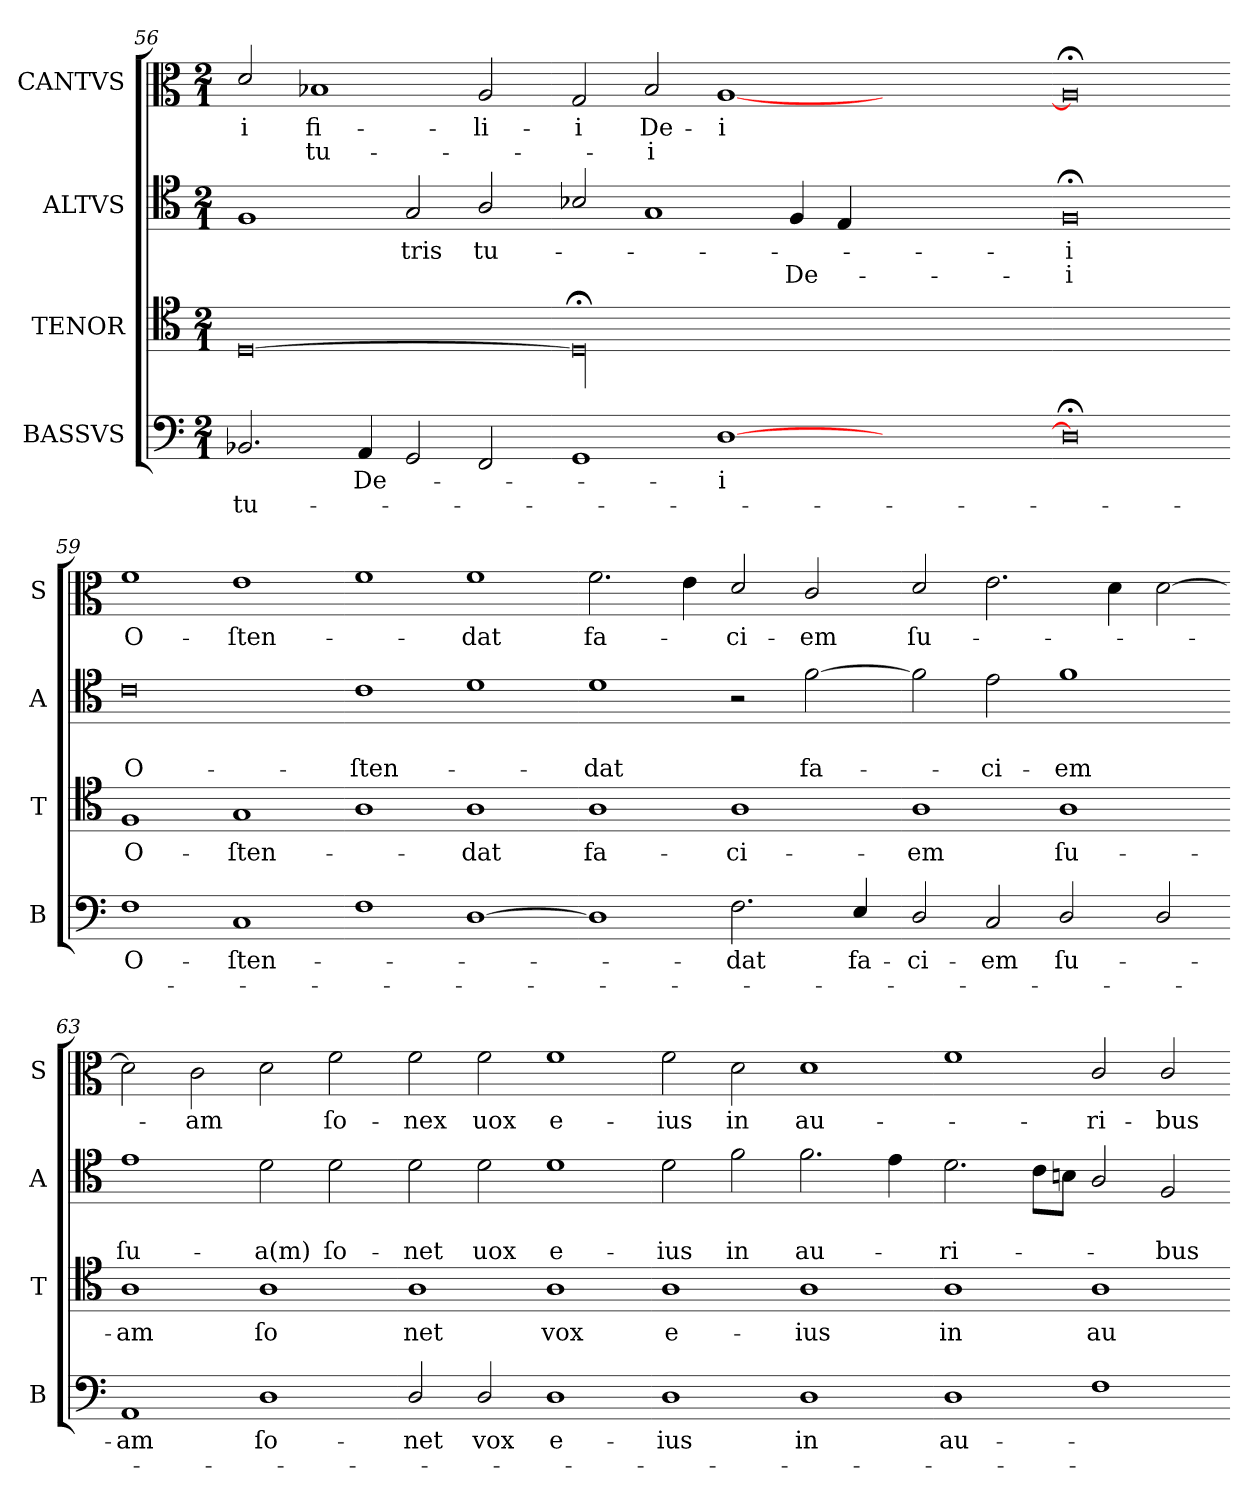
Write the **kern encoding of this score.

**kern	**text	**text	**kern	**text	**kern	**text	**text	**kern	**text	**text
*part4	*part4	*part4	*part3	*part3	*part2	*part2	*part2	*part1	*part1	*part1
*staff4	*staff4	*staff4	*staff3	*staff3	*staff2	*staff2	*staff2	*staff1	*staff1	*staff1
*I"BASSVS	*	*	*I"TENOR	*	*I"ALTVS	*	*	*I"CANTVS	*	*
*I'B	*	*	*I'T	*	*I'A	*	*	*I'S	*	*
*clefF4	*	*	*clefC4	*	*clefC4	*	*	*clefC3	*	*
*k[]	*	*	*k[]	*	*k[]	*	*	*k[]	*	*
*D:dor	*	*	*D:dor	*	*D:dor	*	*	*D:dor	*	*
*M2/1	*	*	*M2/1	*	*M2/1	*	*	*M2/1	*	*
=56	=56	=56	=56	=56	=56	=56	=56	=56	=56	=56
2.BB-/	.	tu-	[0D\	.	1F	.	.	2d/	-i	.
.	.	.	.	.	.	.	.	1B-X	fi-	tu-
4AA/	De-	.	.	.	.	.	.	.	.	.
2GG/	.	.	.	.	2G/	-tris	.	.	.	.
2FF/	.	.	.	.	2A/	tu-	.	2A/	-li-	.
=57-	=57-	=57-	=57-	=57-	=57-	=57-	=57-	=57-	=57-	=57-
1GG	.	.	00D;<\]	.	2B-/	.	.	2G/	-i	.
.	.	.	.	.	1G	.	.	2B-/	De-	-i
[1D\	-i	.	.	.	.	.	.	[1A	-i	.
.	.	.	.	.	4F/	.	De-	.	.	.
.	.	.	.	.	4E/	.	.	.	.	.
0ryy	.	.	.	.	0ryy	.	.	0ryy	.	.
=58-	=58-	=58-	=58-	=58-	=58-	=58-	=58-	=58-	=58-	=58-
0D;\]	.	.	0ryy	.	0F;<	-i	-i	0A;<]	.	.
=59-	=59-	=59-	=59-	=59-	=59-	=59-	=59-	=59-	=59-	=59-
1F	O-	.	1F	O-	0c	.	O-	1f	O-	.
1C	-ſten-	.	1G	-ſten-	.	.	.	1e	-ſten-	.
=60-	=60-	=60-	=60-	=60-	=60-	=60-	=60-	=60-	=60-	=60-
1F	.	.	1A	.	1c	.	-ſten-	1f	.	.
[1D	.	.	1A	-dat	1d	.	.	1f	-dat	.
=61-	=61-	=61-	=61-	=61-	=61-	=61-	=61-	=61-	=61-	=61-
1D]	.	.	1A	fa-	1d	.	-dat	2.f\	fa-	.
.	.	.	.	.	.	.	.	4e\	.	.
2.F\	-dat	.	1A	-ci-	2r	.	.	2d/	-ci-	.
.	.	.	.	.	[2f\	.	fa-	2c/	-em	.
4E/	fa-	.	.	.	.	.	.	.	.	.
=62-	=62-	=62-	=62-	=62-	=62-	=62-	=62-	=62-	=62-	=62-
2D/	-ci-	.	1A	-em	2f\]	.	.	2d/	ſu-	.
2C/	-em	.	.	.	2e\	.	-ci-	2.e\	.	.
2D/	ſu-	.	1A	ſu-	1f	.	-em	.	.	.
.	.	.	.	.	.	.	.	4d\	.	.
2D/	.	.	.	.	.	.	.	[2d\	.	.
=63-	=63-	=63-	=63-	=63-	=63-	=63-	=63-	=63-	=63-	=63-
1AA	-am	.	1A	-am	1e	.	ſu-	2d\]	.	.
.	.	.	.	.	.	.	.	2c\	-am	.
1D	ſo-	.	1A	ſo	2d\	.	-a(m)	2d\	.	.
.	.	.	.	.	2d\	.	ſo-	2f\	ſo-	.
=64-	=64-	=64-	=64-	=64-	=64-	=64-	=64-	=64-	=64-	=64-
2D/	-net	.	1A	net	2d\	.	-net	2f\	-nex	.
2D/	vox	.	.	.	2d\	.	uox	2f\	uox	.
1D	e-	.	1A	vox	1d	.	e-	1f	e-	.
=65-	=65-	=65-	=65-	=65-	=65-	=65-	=65-	=65-	=65-	=65-
1D	-ius	.	1A	e-	2d\	.	-ius	2f\	-ius	.
.	.	.	.	.	2f\	.	in	2d\	in	.
1D	in	.	1A	-ius	2.f\	.	au-	1d	au-	.
.	.	.	.	.	4e\	.	.	.	.	.
=66-	=66-	=66-	=66-	=66-	=66-	=66-	=66-	=66-	=66-	=66-
1D	au-	.	1A	in	2.d\	.	-ri-	1f	.	.
.	.	.	.	.	8c\L	.	.	.	.	.
.	.	.	.	.	8Bn\J	.	.	.	.	.
1F	.	.	1A	au-	2A/	.	.	2c/	-ri-	.
.	.	.	.	.	2F/	.	-bus	2c/	-bus	.
=-	=-	=-	=-	=-	=-	=-	=-	=-	=-	=-
*-	*-	*-	*-	*-	*-	*-	*-	*-	*-	*-
